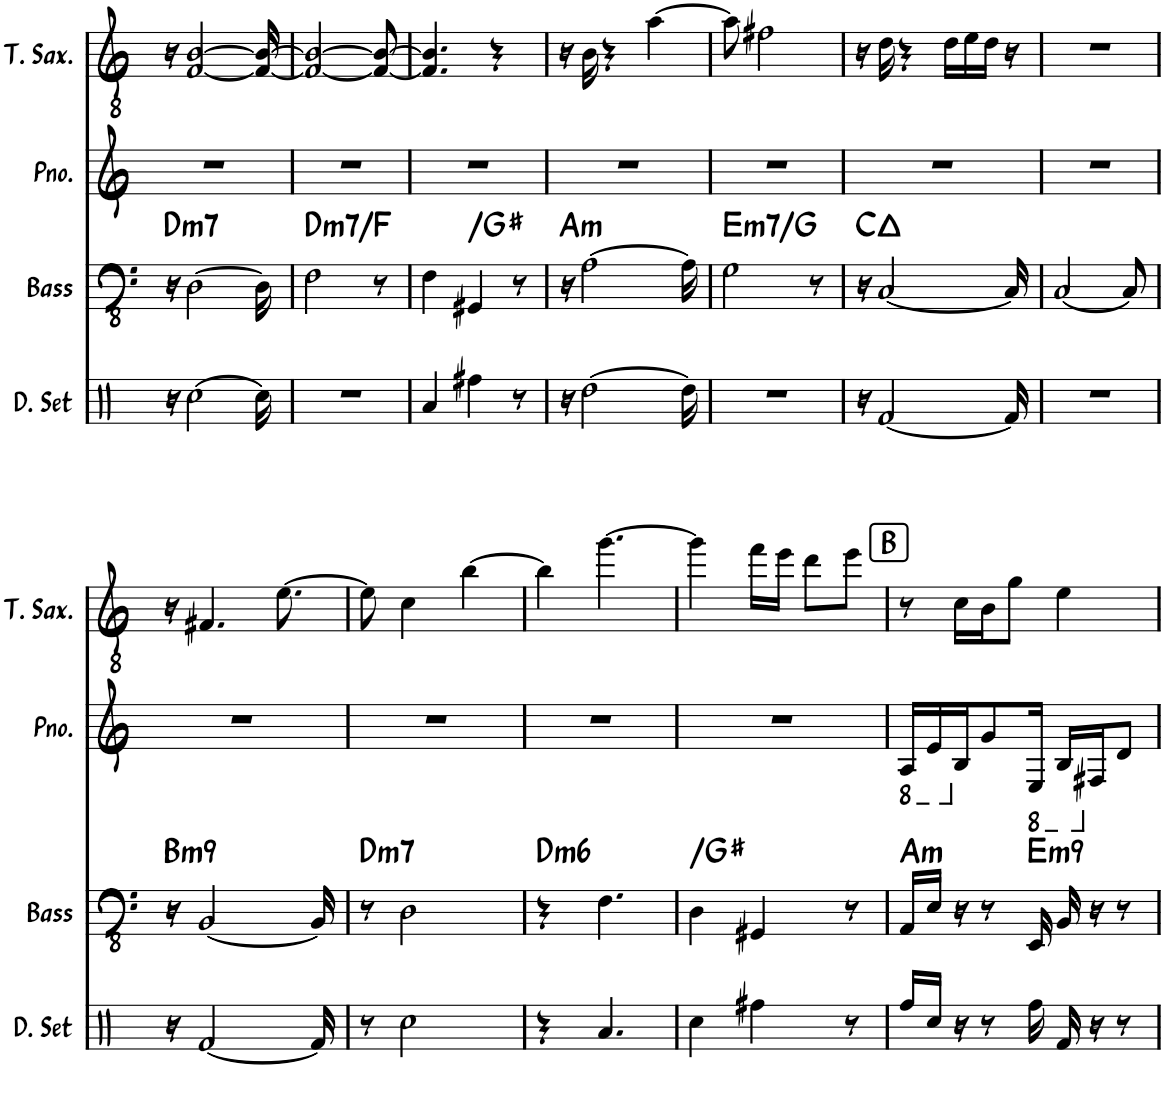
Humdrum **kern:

**kern	**kern	**harte	**kern	**harte	**kern	**harte
*part4	*part3	*part3	*part2	*part2	*part1	*part1
*staff4	*staff3	*	*staff2	*	*staff1	*
*I"Drumset	*I"Acoustic Bass	*	*I"Piano	*	*I"Tenor Saxophone	*
*I'D. Set	*I'Bass	*	*I'Pno.	*	*I'T. Sax.	*
!!LO:PB:g=z
*clefX	*clefFv4	*	*clefG2	*	*clefGv2	*
*	*	*	*	*	*ITrd8c14	*
*k[]	*k[]	*	*k[]	*	*k[]	*
*M5/8	*M5/8	*	*M5/8	*	*M5/8	*
=14	=14	=14	=14	=14	=14	=14
!	!	!LO:H:kt=m7	!	!LO:H:kt=m7	!	!LO:H:kt=m7
16r	16r	D:min7	8%5r	D:min7	16r	D:min7
[2Rcc\	[2DD\	.	.	.	[2F/ [2B/	.
16Rcc\]	16DD\]	.	.	.	16F/_ 16B/_	.
=15	=15	=15	=15	=15	=15	=15
!	!	!LO:H:kt=m7	!	!LO:H:kt=m7	!	!LO:H:kt=m7
8%5r	2FF\	D:min7/b3	8%5r	D:min7/b3	2F/_ 2B/_	D:min7/b3
.	8r	.	.	.	8F/_ 8B/_	.
=16	=16	=16	=16	=16	=16	=16
!	!	!	!	!LO:H:kt=N.C.	!	!LO:H:kt=N.C.
4Ra/	4FF\	.	8%5r	N	4.F/] 4.B/]	N
!	!	!LO:H:kt=N.C.	!	!	!	!
4Rff\	4GGG#X/	N	.	.	.	.
.	.	.	.	.	4r	.
8r	8r	.	.	.	.	.
=17	=17	=17	=17	=17	=17	=17
!	!	!LO:H:kt=m	!	!LO:H:kt=m	!	!LO:H:kt=m
16r	16r	A:min	8%5r	A:min	16r	A:min
[2Rdd\	[2AA\	.	.	.	16B\	.
.	.	.	.	.	4r	.
.	.	.	.	.	[4a\	.
16Rdd\]	16AA\]	.	.	.	.	.
=18	=18	=18	=18	=18	=18	=18
!	!	!LO:H:kt=m7	!	!LO:H:kt=m7	!	!LO:H:kt=m7
8%5r	2GG\	E:min7/b3	8%5r	E:min7/b3	8a\]	E:min7/b3
.	.	.	.	.	2f#X\	.
.	8r	.	.	.	.	.
=19	=19	=19	=19	=19	=19	=19
16r	16r	C:maj	8%5r	C:maj	16r	C:maj
[2Rf/	[2CC/	.	.	.	16d\	.
.	.	.	.	.	4r	.
.	.	.	.	.	16d\LL	.
.	.	.	.	.	16e\	.
.	.	.	.	.	16d\JJ	.
16Rf/]	16CC/]	.	.	.	16r	.
=20	=20	=20	=20	=20	=20	=20
8%5r	[2CC/	.	8%5r	.	8%5r	.
.	8CC/]	.	.	.	.	.
!!LO:LB:g=z
=21	=21	=21	=21	=21	=21	=21
!	!	!LO:H:kt=m9	!	!LO:H:kt=m9	!	!LO:H:kt=m9
16r	16r	B:min9	8%5r	B:min9	16r	B:min9
[2Rf/	[2BBB/	.	.	.	4.F#X/	.
.	.	.	.	.	[8.e\	.
16Rf/]	16BBB/]	.	.	.	.	.
=22	=22	=22	=22	=22	=22	=22
!	!	!LO:H:kt=m7	!	!LO:H:kt=m7	!	!LO:H:kt=m7
8r	8r	D:min7	8%5r	D:min7	8e\]	D:min7
2Rcc\	2DD\	.	.	.	4c\	.
.	.	.	.	.	[4b\	.
=23	=23	=23	=23	=23	=23	=23
!	!	!LO:H:kt=m6	!	!LO:H:kt=m6	!	!LO:H:kt=m6
4r	4r	D:min6	8%5r	D:min6	4b\]	D:min6
4.Ra/	4.FF\	.	.	.	[4.gg\	.
=24	=24	=24	=24	=24	=24	=24
!	!	!LO:H:kt=N.C.	!	!LO:H:kt=N.C.	!	!LO:H:kt=N.C.
4Rcc\	4DD\	N	8%5r	N	4gg\]	N
4Rff\	4GGG#X/	.	.	.	16ff\LL	.
.	.	.	.	.	16ee\JJ	.
.	.	.	.	.	8dd\L	.
8r	8r	.	.	.	8ee\J	.
!!LO:REH:place=s1:a:B:rj:fs=14:t=B
=25	=25	=25	=25	=25	=25	=25
*	*	*	*8ba	*	*	*
!	!	!LO:H:kt=m	!	!LO:H:kt=m	!	!LO:H:kt=m9
16Rff/LL	16AAA/LL	A:min	16AA/LL	A:min	8r	A:min9
16Rcc/JJ	16EE/JJ	.	16E/	.	.	.
*	*	*	*X8ba	*	*	*
16r	16r	.	16B/J	.	16c\LL	.
8r	8r	.	8g/	.	16B\J	.
!	!	!	!	!	!	!LO:H:kt=m9
.	.	.	.	.	8g\J	E:min9
*	*	*	*8ba	*	*	*
!	!	!LO:H:kt=m9	!	!	!	!
16Rff\	16EEE/	E:min9	16EE/Jk	.	.	.
!	!	!	!	!LO:H:kt=m9	!	!
16Rf/	16BBB/	.	16BB/LL	E:min9	4e\	.
*	*	*	*X8ba	*	*	*
16r	16r	.	16F#X/J	.	.	.
8r	8r	.	8d/J	.	.	.
=	=	=	=	=	=	=
*-	*-	*-	*-	*-	*-	*-
